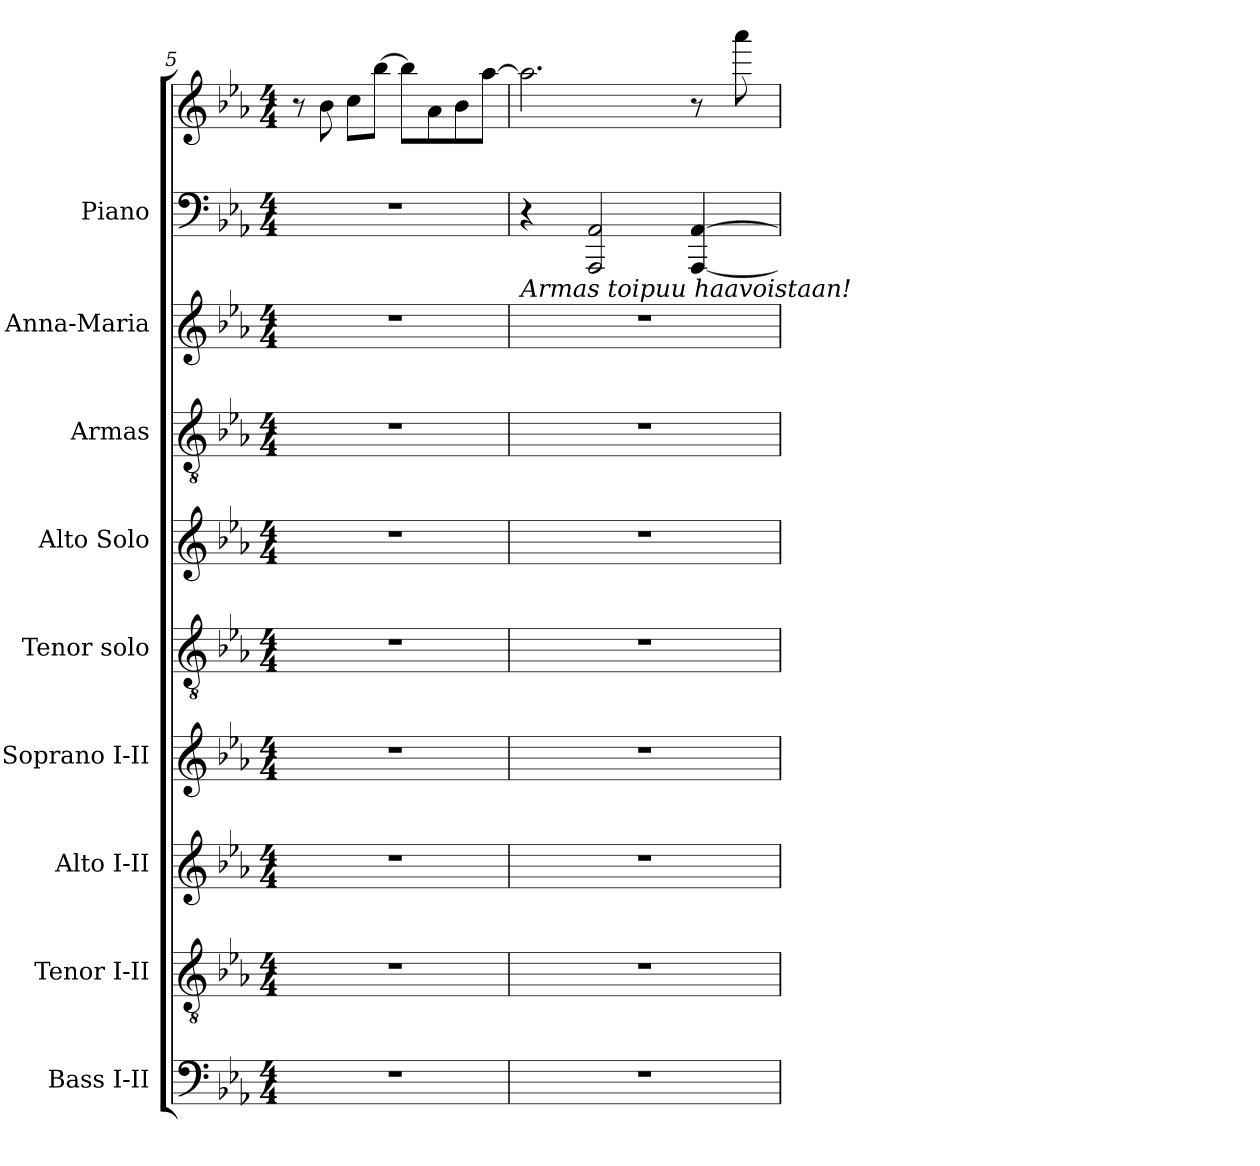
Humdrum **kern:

**kern	**kern	**kern	**kern	**kern	**kern	**kern	**kern	**kern	**kern
*part9	*part8	*part7	*part6	*part5	*part4	*part3	*part2	*part1	*part1
*staff10	*staff9	*staff8	*staff7	*staff6	*staff5	*staff4	*staff3	*staff2	*staff1
*I"Bass I-II	*I"Tenor I-II	*I"Alto I-II	*I"Soprano I-II	*I"Tenor solo	*I"Alto Solo	*I"Armas	*I"Anna-Maria	*I"Piano	*
*I'B.	*I'T.	*I'A.	*I'S.	*I'T. Solo	*I'A. Solo	*I'Armas	*I'A-M	*I'Pno.	*
*clefF4	*clefGv2	*clefG2	*clefG2	*clefGv2	*clefG2	*clefGv2	*clefG2	*clefF4	*clefG2
*	*ITrd7c12	*	*	*ITrd7c12	*	*ITrd7c12	*	*	*
*k[b-e-a-]	*k[b-e-a-]	*k[b-e-a-]	*k[b-e-a-]	*k[b-e-a-]	*k[b-e-a-]	*k[b-e-a-]	*k[b-e-a-]	*k[b-e-a-]	*k[b-e-a-]
*E-:	*E-:	*E-:	*E-:	*E-:	*E-:	*E-:	*E-:	*E-:	*E-:
*M4/4	*M4/4	*M4/4	*M4/4	*M4/4	*M4/4	*M4/4	*M4/4	*M4/4	*M4/4
=5	=5	=5	=5	=5	=5	=5	=5	=5	=5
1r	1r	1r	1r	1r	1r	1r	1r	1r	8r
.	.	.	.	.	.	.	.	.	8b-i\
.	.	.	.	.	.	.	.	.	8cci\L
.	.	.	.	.	.	.	.	.	[>8bb-i\J
.	.	.	.	.	.	.	.	.	8bb-i\L]
.	.	.	.	.	.	.	.	.	8a-i\
.	.	.	.	.	.	.	.	.	8b-i\
.	.	.	.	.	.	.	.	.	[>8aa-i\J
=6	=6	=6	=6	=6	=6	=6	=6	=6	=6
!	!	!	!	!	!	!	!LO:TX:a:i:t=Armas toipuu haavoistaan!	!	!
1r	1r	1r	1r	1r	1r	1r	1r	4r	2.aa-i\]
.	.	.	.	.	.	.	.	2AAA-i/ 2AA-i	.
.	.	.	.	.	.	.	.	[<4AAA-i/ [>4AA-i	8r
.	.	.	.	.	.	.	.	.	8aaa-i\
=	=	=	=	=	=	=	=	=	=
*-	*-	*-	*-	*-	*-	*-	*-	*-	*-
